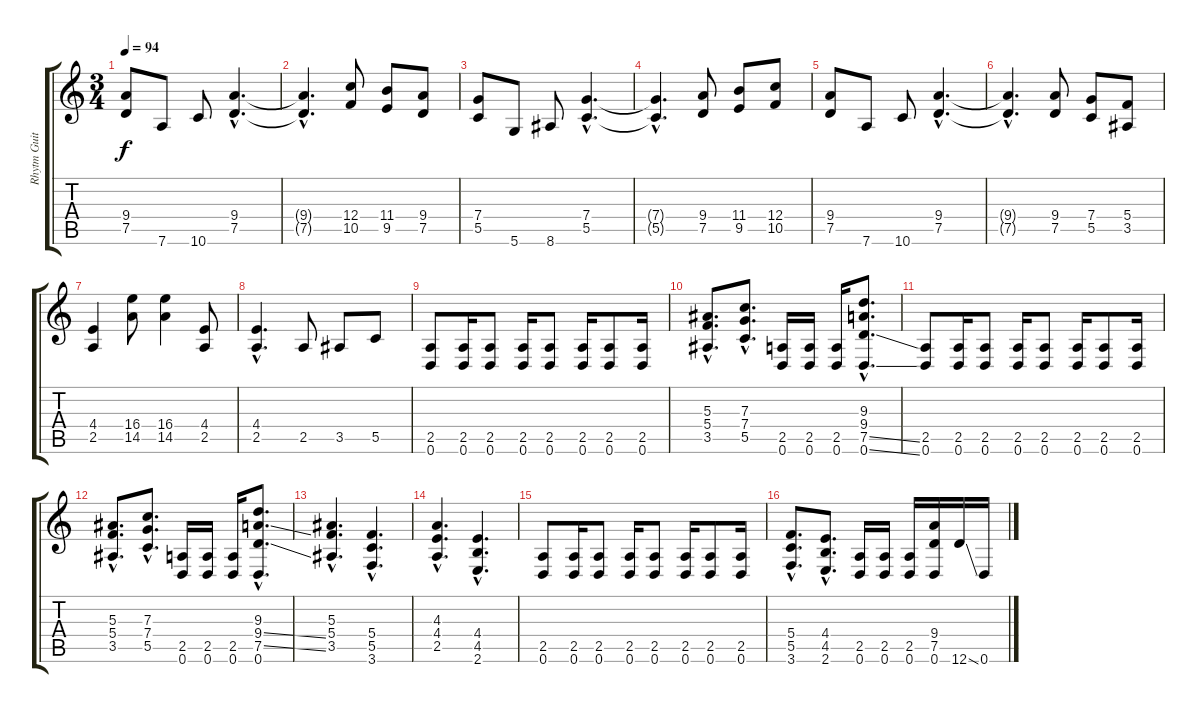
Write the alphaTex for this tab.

\track ("Rhytm Guitar" "Rhytm Guit") {instrument overdrivenguitar}
\staff {score tabs}
\tuning (D4 A3 F3 C3 G2 D2) {hide}
\ts (3 4)
\tempo 94
\clef g2
\ks c
(9.4 7.5).8{dy f} 7.6.8 10.6.8 (9.4{hac} 7.5{hac}).4{d} |
(9.4{hac t} 7.5{hac t}).4{d} (12.4 10.5).8 (11.4 9.5).8 (9.4 7.5).8 |
(7.4 5.5).8 5.6.8 8.6.8 (7.4{hac} 5.5{hac}).4{d} |
(7.4{hac t} 5.5{hac t}).4{d} (9.4 7.5).8 (11.4 9.5).8 (12.4 10.5).8 |
(9.4 7.5).8 7.6.8 10.6.8 (9.4{hac} 7.5{hac}).4{d} |
(9.4{hac t} 7.5{hac t}).4{d} (9.4 7.5).8 (7.4 5.5).8 (5.4 3.5).8 |
(4.4 2.5).4 (16.4 14.5).8 (16.4 14.5).4 (4.4 2.5).8 |
(4.4{hac} 2.5{hac}).4{d} 2.5.8 3.5.8 5.5.8 |
(2.5 0.6).8 (2.5 0.6).16 (2.5 0.6).8 (2.5 0.6).16 (2.5 0.6).8 (2.5 0.6).16 (2.5 0.6).8 (2.5 0.6).16 |
(5.3{hac} 5.4{hac} 3.5{hac}).8{d} (7.3{hac} 7.4{hac} 5.5{hac}).8{d} (2.5 0.6).16 (2.5 0.6).16 (2.5 0.6).16 (9.3{hac} 9.4{hac} 7.5{ss hac} 0.6{ss hac}).8{d} |
(2.5 0.6).8 (2.5 0.6).16 (2.5 0.6).8 (2.5 0.6).16 (2.5 0.6).8 (2.5 0.6).16 (2.5 0.6).8 (2.5 0.6).16 |
(5.3{hac} 5.4{hac} 3.5{hac}).8{d} (7.3{hac} 7.4{hac} 5.5{hac}).8{d} (2.5 0.6).16 (2.5 0.6).16 (2.5 0.6).16 (9.3{hac} 9.4{ss hac} 7.5{ss hac} 0.6{hac}).8{d} |
(5.3{hac} 5.4{hac} 3.5{hac}).4{d} (5.4{hac} 5.5{hac} 3.6{hac}).4{d} |
(4.3{hac} 4.4{hac} 2.5{hac}).4{d} (4.4{hac} 4.5{hac} 2.6{hac}).4{d} |
(2.5 0.6).8 (2.5 0.6).16 (2.5 0.6).8 (2.5 0.6).16 (2.5 0.6).8 (2.5 0.6).16 (2.5 0.6).8 (2.5 0.6).16 |
(5.4{hac} 5.5{hac} 3.6{hac}).8{d} (4.4{hac} 4.5{hac} 2.6{hac}).8{d} (2.5 0.6).16 (2.5 0.6).16 (2.5 0.6).16 (9.4 7.5 0.6).16 12.6{ss}.16 0.6.16
